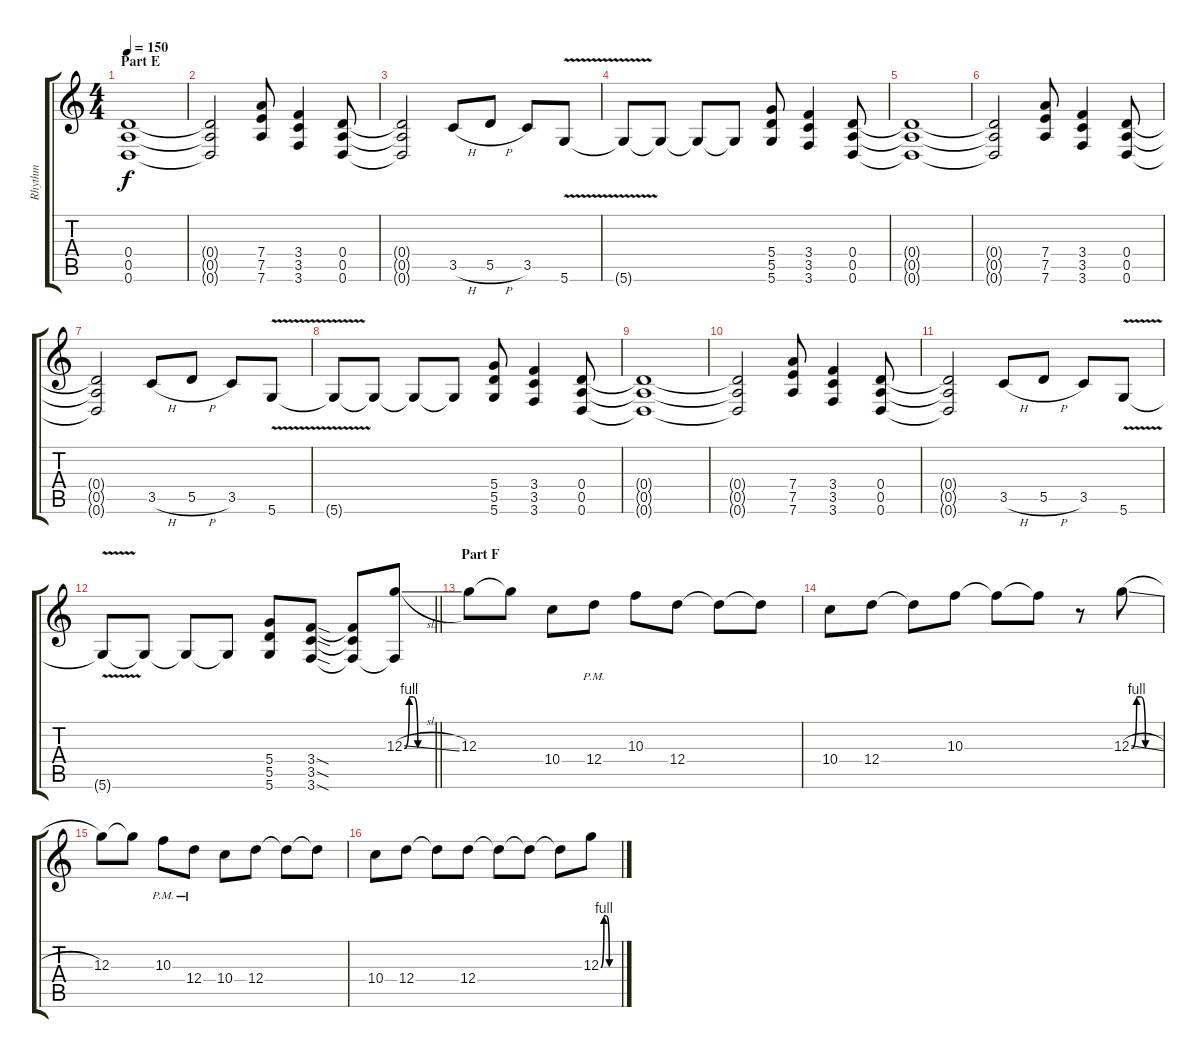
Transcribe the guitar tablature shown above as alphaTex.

\track ("Rhythm" "Rhythm") {instrument overdrivenguitar}
\staff {score tabs}
\tuning (E4 B3 G3 D3 A2 D2) {hide}
\ts (4 4)
\section ("" "Part E")
\tempo 150
\clef g2
\ks c
(0.4{t} 0.5{t} 0.6{t}).1{dy f} |
(0.4{t} 0.5{t} 0.6{t}).2 (7.4 7.5 7.6).8 (3.4 3.5 3.6).4 (0.4 0.5 0.6).8 |
(0.4{t} 0.5{t} 0.6{t}).2 3.5{h}.8 5.5{h}.8 3.5.8 5.6{v}.8 |
5.6{t}.8 5.6{t}.8 5.6{t}.8 5.6{t}.8 (5.4 5.5 5.6).8 (3.4 3.5 3.6).4 (0.4 0.5 0.6).8 |
(0.4{t} 0.5{t} 0.6{t}).1 |
(0.4{t} 0.5{t} 0.6{t}).2 (7.4 7.5 7.6).8 (3.4 3.5 3.6).4 (0.4 0.5 0.6).8 |
(0.4{t} 0.5{t} 0.6{t}).2 3.5{h}.8 5.5{h}.8 3.5.8 5.6{v}.8 |
5.6{t}.8 5.6{t}.8 5.6{t}.8 5.6{t}.8 (5.4 5.5 5.6).8 (3.4 3.5 3.6).4 (0.4 0.5 0.6).8 |
(0.4{t} 0.5{t} 0.6{t}).1 |
(0.4{t} 0.5{t} 0.6{t}).2 (7.4 7.5 7.6).8 (3.4 3.5 3.6).4 (0.4 0.5 0.6).8 |
(0.4{t} 0.5{t} 0.6{t}).2 3.5{h}.8 5.5{h}.8 3.5.8 5.6{v}.8 |
\barLineRight lightlight
5.6{t}.8 5.6{t}.8 5.6{t}.8 5.6{t}.8 (5.4 5.5 5.6).8 (3.4{sod} 3.5{sod} 3.6{sod}).8 (3.4{t} 3.5{t} 3.6{t}).8 (12.3{be (custom 0 0 11 4 20 4 30 0 60 0) sl} 3.6{t}).8 |
\section ("" "Part F")
12.3.8 12.3{t}.8 10.4.8 12.4{pm}.8 10.3.8 12.4.8 12.4{t}.8 12.4{t}.8 |
10.4.8 12.4.8 12.4{t}.8 10.3.8 10.3{t}.8 10.3{t}.8 r.8 12.3{be (custom 0 0 11 4 20 4 30 0 60 0) sl}.8 |
12.3.8 12.3{t}.8 10.3{pm}.8 12.4{pm}.8 10.4.8 12.4.8 12.4{t}.8 12.4{t}.8 |
10.4.8 12.4.8 12.4{t}.8 12.4.8 12.4{t}.8 12.4{t}.8 12.4{t}.8 12.3{be (custom 0 0 11 4 20 4 30 0 60 0) sl}.8
